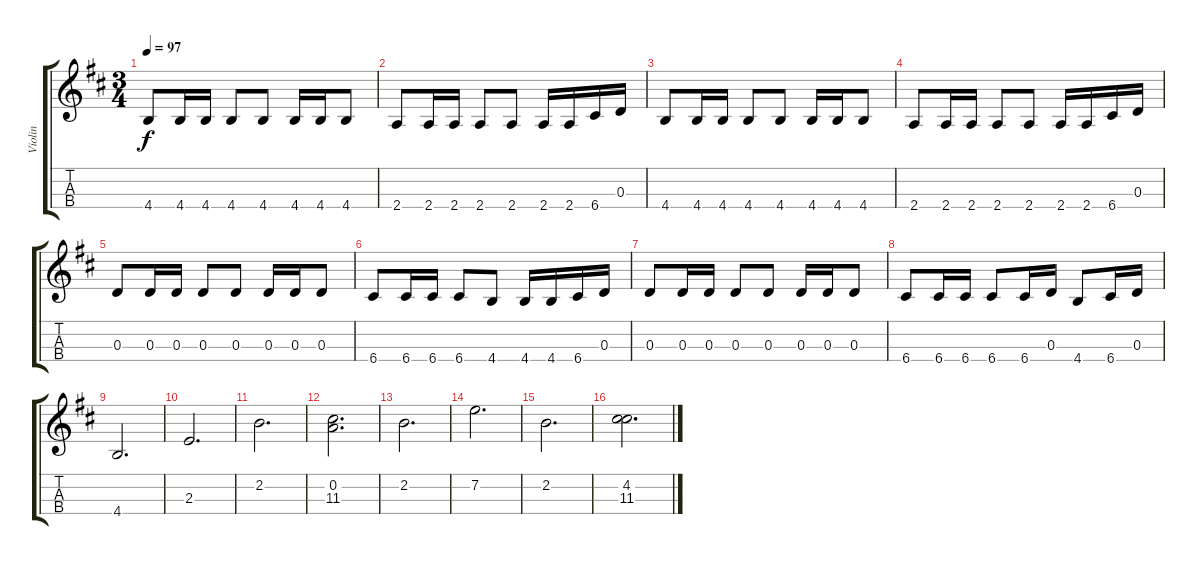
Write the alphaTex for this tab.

\track ("Violin" "Violin") {instrument violin}
\staff {score tabs}
\tuning (E5 A4 D4 G3) {hide}
\ts (3 4)
\tempo 97
\clef g2
\ks d
4.4.8{dy f instrument violin} 4.4.16 4.4.16 4.4.8 4.4.8 4.4.16 4.4.16 4.4.8 |
2.4.8 2.4.16 2.4.16 2.4.8 2.4.8 2.4.16 2.4.16 6.4.16 0.3.16 |
4.4.8 4.4.16 4.4.16 4.4.8 4.4.8 4.4.16 4.4.16 4.4.8 |
2.4.8 2.4.16 2.4.16 2.4.8 2.4.8 2.4.16 2.4.16 6.4.16 0.3.16 |
0.3.8 0.3.16 0.3.16 0.3.8 0.3.8 0.3.16 0.3.16 0.3.8 |
6.4.8 6.4.16 6.4.16 6.4.8 4.4.8 4.4.16 4.4.16 6.4.16 0.3.16 |
0.3.8 0.3.16 0.3.16 0.3.8 0.3.8 0.3.16 0.3.16 0.3.8 |
6.4.8 6.4.16 6.4.16 6.4.8 6.4.16 0.3.16 4.4.8 6.4.16 0.3.16 |
4.4.2{d} |
2.3.2{d} |
2.2.2{d} |
(0.2 11.3).2{d} |
2.2.2{d} |
7.2.2{d} |
2.2.2{d} |
(4.2 11.3).2{d}
